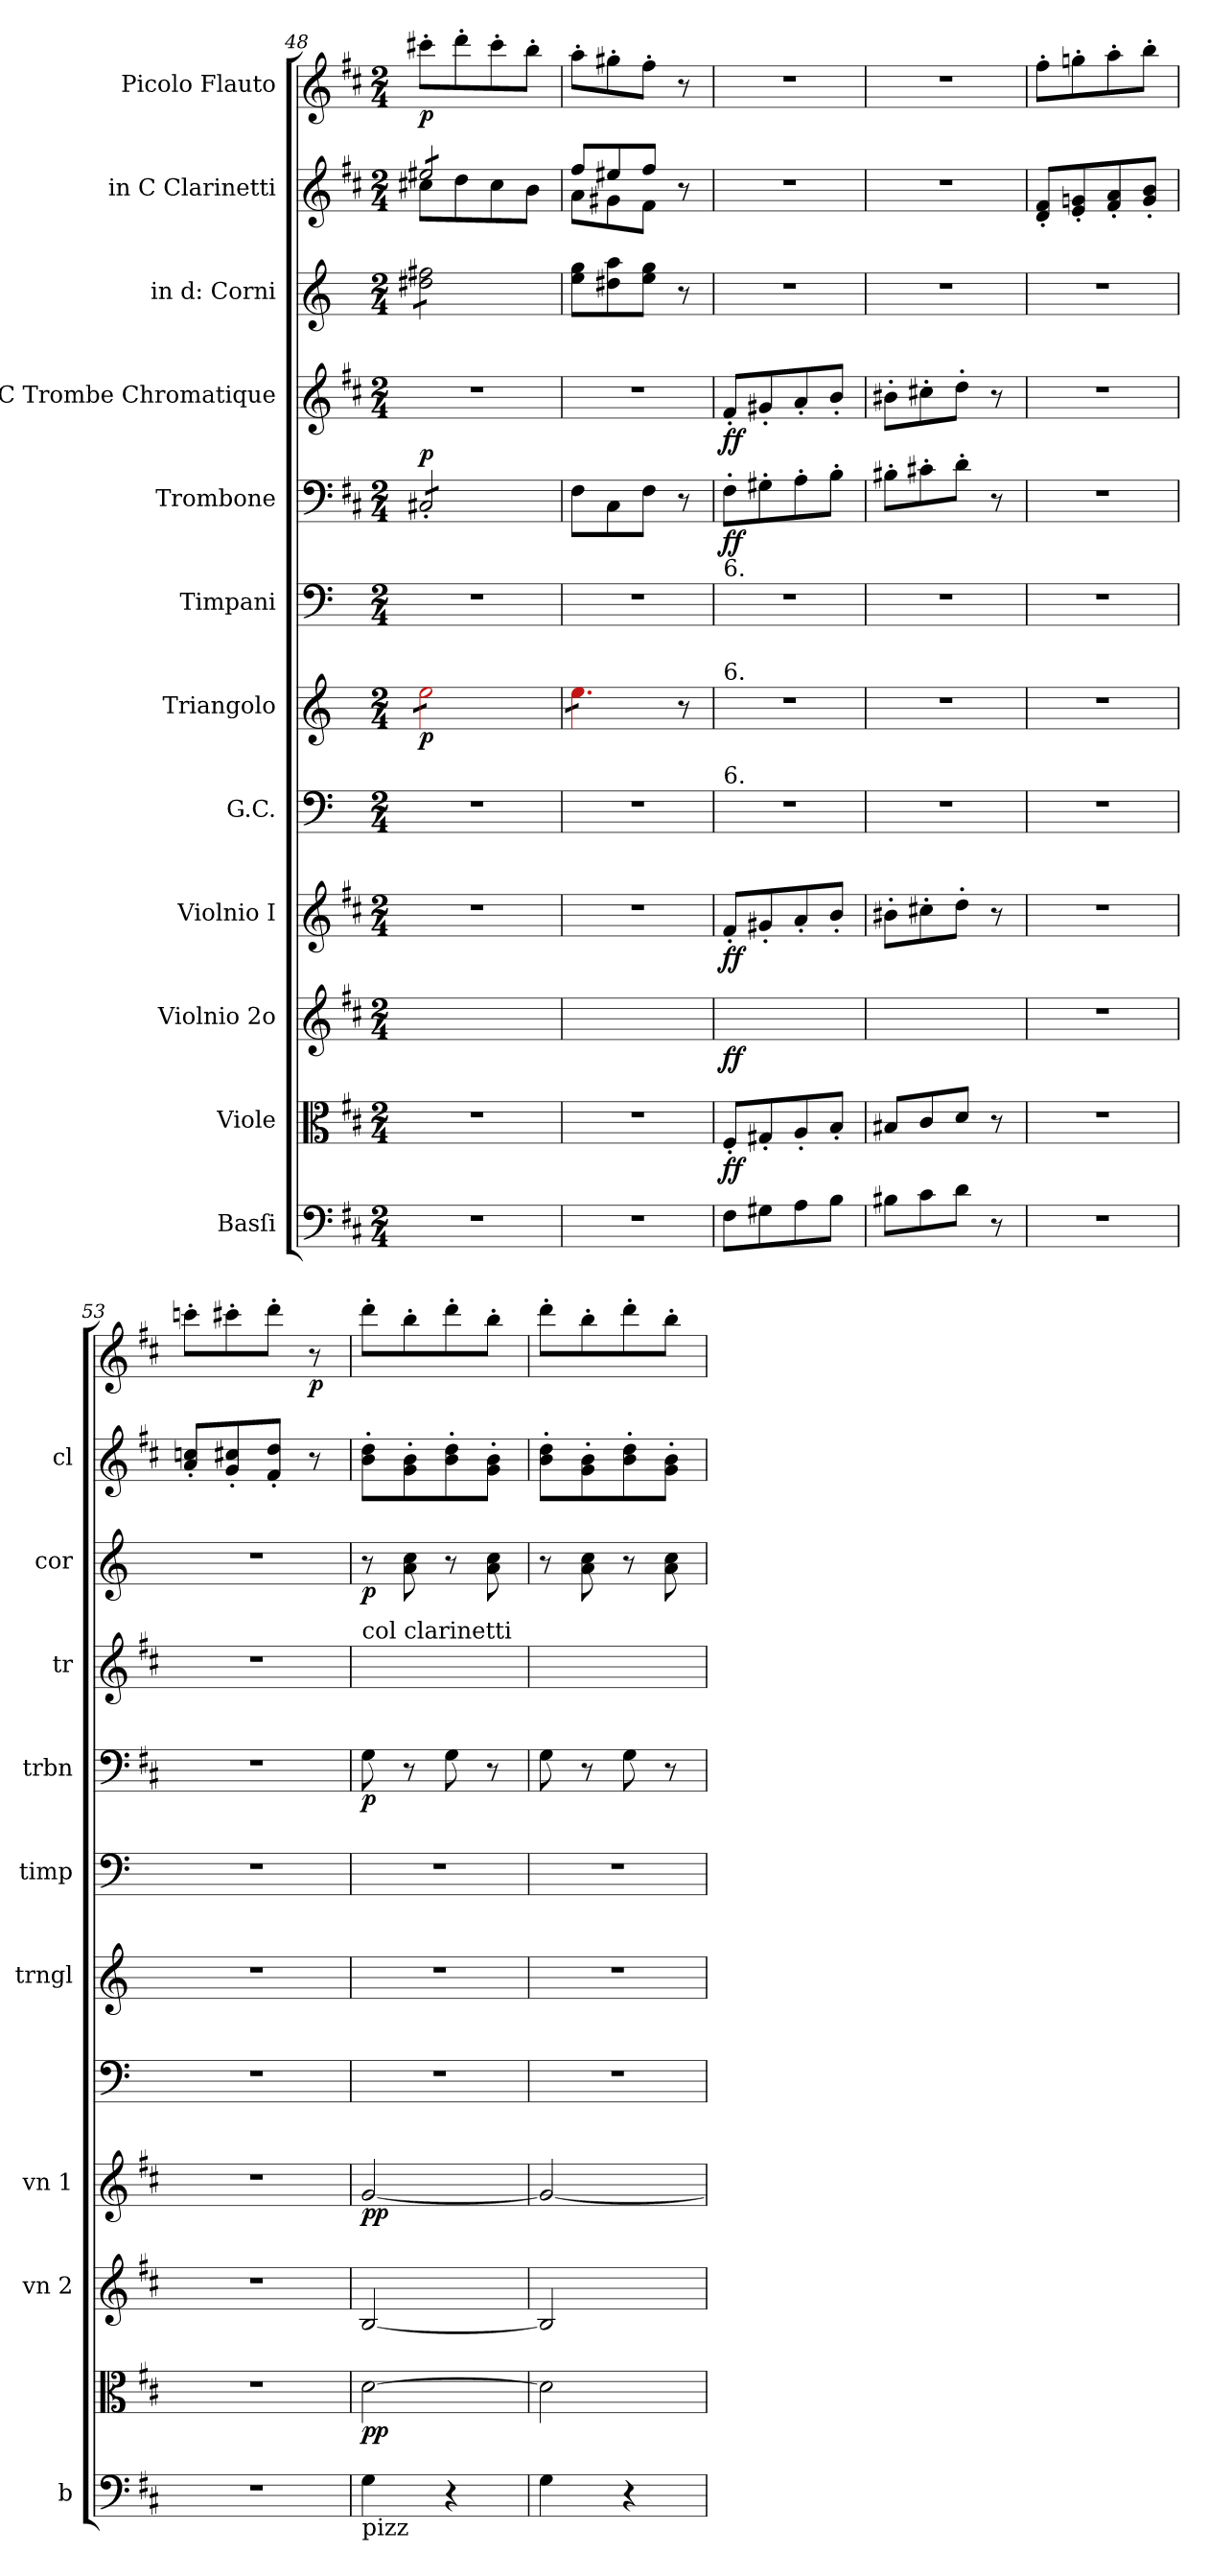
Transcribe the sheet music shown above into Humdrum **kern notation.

**kern	**kern	**dynam	**kern	**dynam	**kern	**dynam	**kern	**kern	**dynam	**kern	**kern	**dynam	**kern	**dynam	**kern	**dynam	**kern	**kern	**dynam
*part12	*part11	*part11	*part10	*part10	*part9	*part9	*part8	*part7	*part7	*part6	*part5	*part5	*part4	*part4	*part3	*part3	*part2	*part1	*part1
*staff12	*staff11	*staff11	*staff10	*staff10	*staff9	*staff9	*staff8	*staff7	*staff7	*staff6	*staff5	*staff5	*staff4	*staff4	*staff3	*staff3	*staff2	*staff1	*staff1
*I"Basſi	*I"Viole	*	*I"Violnio 2o	*	*I"Violnio I	*	*I"G.C.	*I"Triangolo	*	*I"Timpani	*I"Trombone	*	*I"in C Trombe Chromatique	*	*I"in d: Corni	*	*I"in C Clarinetti	*I"Picolo Flauto	*
*I'b	*	*	*I'vn 2	*	*I'vn 1	*	*	*I'trngl	*	*I'timp	*I'trbn	*	*I'tr	*	*I'cor	*	*I'cl	*	*
*clefF4	*clefC3	*	*clefG2	*	*clefG2	*	*clefF4	*clefG2	*	*clefF4	*clefF4	*	*clefG2	*	*clefG2	*	*clefG2	*clefG2	*
*	*	*	*	*	*	*	*	*	*	*	*	*	*	*	*ITrd6c10	*	*	*	*
*k[f#c#]	*k[f#c#]	*	*k[f#c#]	*	*k[f#c#]	*	*k[]	*k[]	*	*k[]	*k[f#c#]	*	*k[f#c#]	*	*k[f#c#]	*	*k[f#c#]	*k[f#c#]	*
*M2/4	*M2/4	*	*M2/4	*	*M2/4	*	*M2/4	*M2/4	*	*M2/4	*M2/4	*	*M2/4	*	*M2/4	*	*M2/4	*M2/4	*
=48	=48	=48	=48	=48	=48	=48	=48	=48	=48	=48	=48	=48	=48	=48	=48	=48	=48	=48	=48
*	*	*	*	*	*	*	*	*	*	*	*	*	*	*	*	*	*^	*	*
!	!	!	!	!	!	!	!	!	!	!	!	!LO:DY:a	!	!	!	!	!	!	!	!
*	*	*	*	*	*	*	*	*tremolo	*	*	*	*	*	*	*	*	*	*	*	*
*	*	*	*	*	*	*	*	*	*	*	*tremolo	*	*	*	*	*	*	*	*	*
*	*	*	*	*	*	*	*	*	*	*	*	*	*	*	*tremolo	*	*	*	*	*
*	*	*	*	*	*	*	*	*	*	*	*	*	*	*	*	*	*tremolo	*	*	*
2r	2r	.	2ryy	.	2r	.	2r	8Ree\L	p	2r	8C#X'/L	p	2r	.	8e#X\ 8g#X\L	.	8ee#X/L	8cc#X\L	8ccc#X'\L	p
.	.	.	.	.	.	.	.	8Ree\	.	.	8C#X'/	.	.	.	8e#X\ 8g#X\	.	8ee#X/	8dd\	8ddd'\	.
.	.	.	.	.	.	.	.	8Ree\	.	.	8C#X'/	.	.	.	8e#X\ 8g#X\	.	8ee#X/	8cc#\	8ccc#'\	.
.	.	.	.	.	.	.	.	8Ree\J	.	.	8C#X'/J	.	.	.	8e#X\ 8g#X\J	.	8ee#X/J	8b\J	8bb'\J	.
*	*	*	*	*	*	*	*	*	*	*	*	*	*	*	*	*	*Xtremolo	*	*	*
*	*	*	*	*	*	*	*	*	*	*	*	*	*	*	*Xtremolo	*	*	*	*	*
*	*	*	*	*	*	*	*	*	*	*	*Xtremolo	*	*	*	*	*	*	*	*	*
=49	=49	=49	=49	=49	=49	=49	=49	=49	=49	=49	=49	=49	=49	=49	=49	=49	=49	=49	=49	=49
2r	2r	.	2ryy	.	2r	.	2r	8Ree\L	.	2r	8F#\L	.	2r	.	8f#\ 8a\L	.	8ff#/L	8a\L	8aa'\L	.
.	.	.	.	.	.	.	.	8Ree\	.	.	8C#\	.	.	.	8e#X\ 8b\	.	8ee#X/	8g#X\	8gg#X'\	.
.	.	.	.	.	.	.	.	8Ree\J	.	.	8F#\J	.	.	.	8f#\ 8a\J	.	8ff#/J	8f#\J	8ff#'\J	.
*	*	*	*	*	*	*	*	*Xtremolo	*	*	*	*	*	*	*	*	*	*	*	*
.	.	.	.	.	.	.	.	8r	.	.	8r	.	.	.	8r	.	8r	8ryy	8r	.
=50	=50	=50	=50	=50	=50	=50	=50	=50	=50	=50	=50	=50	=50	=50	=50	=50	=50	=50	=50	=50
!	!	!	!	!	!	!	!	!	!	!LO:TX:a:t=6.	!	!	!	!	!	!	!	!	!	!
!	!	!	!	!	!	!	!	!LO:TX:a:t=6.	!	!	!	!	!	!	!	!	!	!	!	!
!	!	!	!	!	!	!	!LO:TX:a:t=6.	!	!	!	!	!	!	!	!	!	!	!	!	!
*	*	*	*	*	*	*	*	*	*	*	*	*	*	*	*	*	*v	*v	*	*
8F#\L	8F#'/L	ff	8f#'/Lyy	ff	8f#'/L	ff	2r	2r	.	2r	8F#'\L	ff	8f#'/L	ff	2r	.	2r	2r	.
8G#X\	8G#X'/	.	8g#X'/yy	.	8g#X'/	.	.	.	.	.	8G#X'\	.	8g#X'/	.	.	.	.	.	.
8A\	8A'/	.	8a'/yy	.	8a'/	.	.	.	.	.	8A'\	.	8a'/	.	.	.	.	.	.
8B\J	8B'/J	.	8b'/Jyy	.	8b'/J	.	.	.	.	.	8B'\J	.	8b'/J	.	.	.	.	.	.
=51	=51	=51	=51	=51	=51	=51	=51	=51	=51	=51	=51	=51	=51	=51	=51	=51	=51	=51	=51
8B#X\L	8B#X/L	.	8b#X'\Lyy	.	8b#X'\L	.	2r	2r	.	2r	8B#X'\L	.	8b#X'\L	.	2r	.	2r	2r	.
8c#\	8c#/	.	8cc#X'\yy	.	8cc#X'\	.	.	.	.	.	8c#X'\	.	8cc#X'\	.	.	.	.	.	.
8d\J	8d/J	.	8dd'\Jyy	.	8dd'\J	.	.	.	.	.	8d'\J	.	8dd'\J	.	.	.	.	.	.
8r	8r	.	8ryy	.	8r	.	.	.	.	.	8r	.	8r	.	.	.	.	.	.
=52	=52	=52	=52	=52	=52	=52	=52	=52	=52	=52	=52	=52	=52	=52	=52	=52	=52	=52	=52
2r	2r	.	2r	.	2r	.	2r	2r	.	2r	2r	.	2r	.	2r	.	8d'/ 8f#'/L	8ff#'\L	.
.	.	.	.	.	.	.	.	.	.	.	.	.	.	.	.	.	8e'/ 8gn'/	8ggn'\	.
.	.	.	.	.	.	.	.	.	.	.	.	.	.	.	.	.	8f#'/ 8a'/	8aa'\	.
.	.	.	.	.	.	.	.	.	.	.	.	.	.	.	.	.	8g'/ 8b'/J	8bb'\J	.
=53	=53	=53	=53	=53	=53	=53	=53	=53	=53	=53	=53	=53	=53	=53	=53	=53	=53	=53	=53
2r	2r	.	2r	.	2r	.	2r	2r	.	2r	2r	.	2r	.	2r	.	8a'>/ 8ccn'>/L	8cccn'\L	.
.	.	.	.	.	.	.	.	.	.	.	.	.	.	.	.	.	8g'>/ 8cc#X'>/	8ccc#X'\	.
.	.	.	.	.	.	.	.	.	.	.	.	.	.	.	.	.	8f#'>/ 8dd'>/J	8ddd'\J	.
.	.	.	.	.	.	.	.	.	.	.	.	.	.	.	.	.	8r	8r	p
=54	=54	=54	=54	=54	=54	=54	=54	=54	=54	=54	=54	=54	=54	=54	=54	=54	=54	=54	=54
!	!	!	!	!	!	!	!	!	!	!	!	!	!LO:TX:a:t=col clarinetti	!	!	!	!	!	!
!LO:TX:b:t=pizz	!	!	!	!	!	!	!	!	!	!	!	!	!	!	!	!	!	!	!
4G\	[2d\	pp	[2B/	.	[2g/	pp	2r	2r	.	2r	8G\	p	8byy'\ 8ddyy'\L	.	8r	p	8b'\ 8dd'\L	8ddd'\L	.
.	.	.	.	.	.	.	.	.	.	.	8r	.	8gyy'\ 8byy'\	.	8B\ 8d\	.	8g'\ 8b'\	8bb'\	.
4r	.	.	.	.	.	.	.	.	.	.	8G\	.	8byy'\ 8ddyy'\	.	8r	.	8b'\ 8dd'\	8ddd'\	.
.	.	.	.	.	.	.	.	.	.	.	8r	.	8gyy'\ 8byy'\J	.	8B\ 8d\	.	8g'\ 8b'\J	8bb'\J	.
=55	=55	=55	=55	=55	=55	=55	=55	=55	=55	=55	=55	=55	=55	=55	=55	=55	=55	=55	=55
4G\	2d\]	.	2B/]	.	2g/_	.	2r	2r	.	2r	8G\	.	8byy'\ 8ddyy'\L	.	8r	.	8b'\ 8dd'\L	8ddd'\L	.
.	.	.	.	.	.	.	.	.	.	.	8r	.	8gyy'\ 8byy'\	.	8B\ 8d\	.	8g'\ 8b'\	8bb'\	.
4r	.	.	.	.	.	.	.	.	.	.	8G\	.	8byy'\ 8ddyy'\	.	8r	.	8b'\ 8dd'\	8ddd'\	.
.	.	.	.	.	.	.	.	.	.	.	8r	.	8gyy'\ 8byy'\J	.	8B\ 8d\	.	8g'\ 8b'\J	8bb'\J	.
=	=	=	=	=	=	=	=	=	=	=	=	=	=	=	=	=	=	=	=
*-	*-	*-	*-	*-	*-	*-	*-	*-	*-	*-	*-	*-	*-	*-	*-	*-	*-	*-	*-
